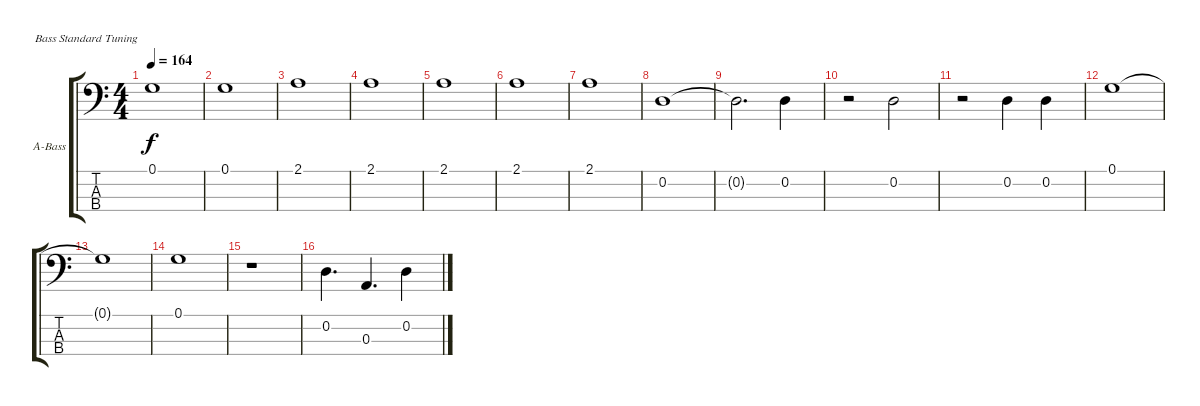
\bracketExtendMode groupsimilarinstruments
\firstSystemTrackNameOrientation horizontal
\otherSystemsTrackNameOrientation horizontal
\track ("Bass Part 2" "A-Bass") {instrument acousticgrandpiano}
\staff {score tabs}
\tuning (G2 D2 A1 E1)
\displaytranspose 12
\ts (4 4)
\tempo 164
\clef f4
\ks c
0.1.1{dy f} |
0.1.1 |
2.1.1 |
2.1.1 |
2.1.1 |
2.1.1 |
2.1.1 |
0.2.1 |
0.2{t}.2{d} 0.2.4 |
r.2 0.2.2 |
r.2 0.2.4 0.2.4 |
0.1.1 |
0.1{t}.1 |
0.1.1 |
r.1 |
0.2.4{d} 0.3.4{d} 0.2.4
